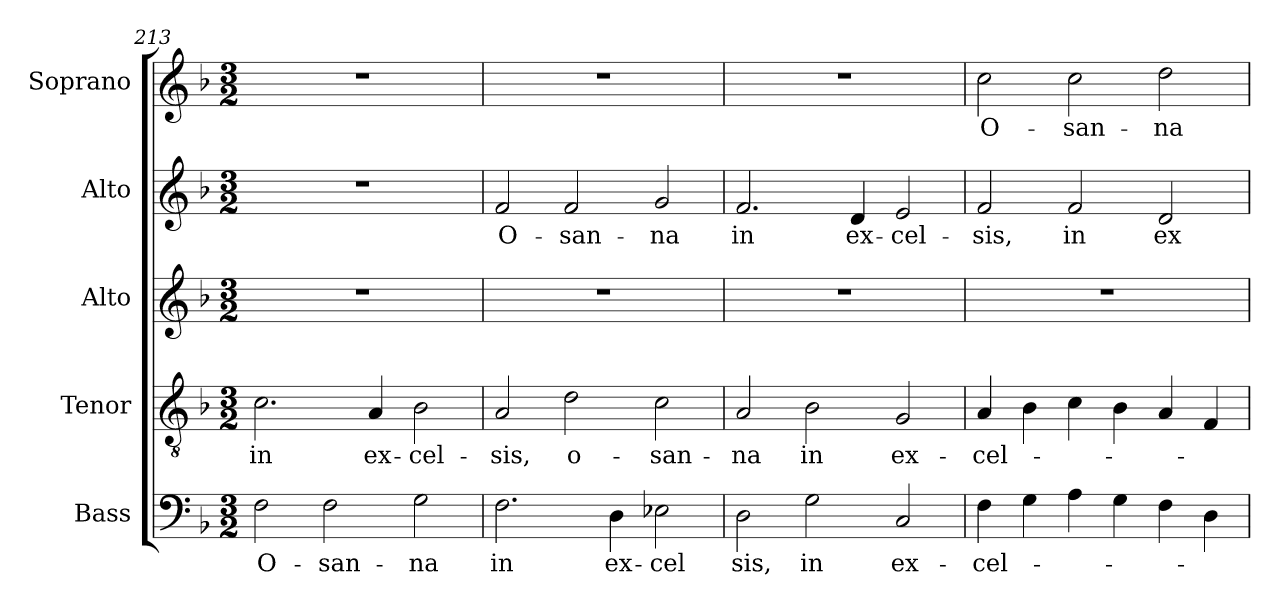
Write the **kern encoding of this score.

**kern	**text	**kern	**text	**kern	**kern	**text	**kern	**text
*part5	*part5	*part4	*part4	*part3	*part2	*part2	*part1	*part1
*staff5	*staff5	*staff4	*staff4	*staff3	*staff2	*staff2	*staff1	*staff1
*I"Bass	*	*I"Tenor	*	*I"Alto	*I"Alto	*	*I"Soprano	*
*I'B.	*	*I'T.	*	*I'A.	*I'A.	*	*I'S.	*
*clefF4	*	*clefGv2	*	*clefG2	*clefG2	*	*clefG2	*
*	*	*ITrd7c12	*	*	*	*	*	*
*k[b-]	*	*k[b-]	*	*k[b-]	*k[b-]	*	*k[b-]	*
*F:	*	*F:	*	*F:	*F:	*	*F:	*
*M3/2	*	*M3/2	*	*M3/2	*M3/2	*	*M3/2	*
=213	=213	=213	=213	=213	=213	=213	=213	=213
!	!LO:LY:b:color=#000000	!	!	!	!	!	!	!
!	!	!	!LO:LY:b:color=#000000	!LO:N:vis=1	!LO:N:vis=1	!	!LO:N:vis=1	!
2Fi\	O-	2.Ci\	in	1.r	1.r	.	1.r	.
!	!LO:LY:b:color=#000000	!	!	!	!	!	!	!
2Fi\	-san-	.	.	.	.	.	.	.
!	!	!	!LO:LY:b:color=#000000	!	!	!	!	!
.	.	4AAi/	ex-	.	.	.	.	.
!	!LO:LY:b:color=#000000	!	!	!	!	!	!	!
!	!	!	!LO:LY:b:color=#000000	!	!	!	!	!
2Gi\	-na	2BB-i\	-cel-	.	.	.	.	.
=214	=214	=214	=214	=214	=214	=214	=214	=214
!	!LO:LY:b:color=#000000	!	!	!	!	!	!	!
!	!	!	!LO:LY:b:color=#000000	!LO:N:vis=1	!	!	!	!
!	!	!	!	!	!	!LO:LY:b:color=#000000	!LO:N:vis=1	!
2.Fi\	in	2AAi/	-sis,	1.r	2fi/	O-	1.r	.
!	!	!	!LO:LY:b:color=#000000	!	!	!	!	!
!	!	!	!	!	!	!LO:LY:b:color=#000000	!	!
.	.	2Di\	o-	.	2fi/	-san-	.	.
!	!LO:LY:b:color=#000000	!	!	!	!	!	!	!
4Di\	ex-	.	.	.	.	.	.	.
!	!LO:LY:b:color=#000000	!	!	!	!	!	!	!
!	!	!	!LO:LY:b:color=#000000	!	!	!	!	!
!	!	!	!	!	!	!LO:LY:b:color=#000000	!	!
2E-Xi\	-cel	2Ci\	-san-	.	2gi/	-na	.	.
=215	=215	=215	=215	=215	=215	=215	=215	=215
!	!LO:LY:b:color=#000000	!	!	!	!	!	!	!
!	!	!	!LO:LY:b:color=#000000	!LO:N:vis=1	!	!	!	!
!	!	!	!	!	!	!LO:LY:b:color=#000000	!LO:N:vis=1	!
2Di\	sis,	2AAi/	-na	1.r	2.fi/	in	1.r	.
!	!LO:LY:b:color=#000000	!	!	!	!	!	!	!
!	!	!	!LO:LY:b:color=#000000	!	!	!	!	!
2Gi\	in	2BB-i\	in	.	.	.	.	.
!	!	!	!	!	!	!LO:LY:b:color=#000000	!	!
.	.	.	.	.	4di/	ex-	.	.
!	!LO:LY:b:color=#000000	!	!	!	!	!	!	!
!	!	!	!LO:LY:b:color=#000000	!	!	!	!	!
!	!	!	!	!	!	!LO:LY:b:color=#000000	!	!
2Ci/	ex-	2GGi/	ex-	.	2ei/	-cel-	.	.
=216	=216	=216	=216	=216	=216	=216	=216	=216
!	!LO:LY:b:color=#000000	!	!	!	!	!	!	!
!	!	!	!LO:LY:b:color=#000000	!LO:N:vis=1	!	!	!	!
!	!	!	!	!	!	!LO:LY:b:color=#000000	!	!
!	!	!	!	!	!	!	!	!LO:LY:b:color=#000000
4Fi\	-cel-	4AAi/	-cel-	1.r	2fi/	-sis,	2cci\	O-
4Gi\	.	4BB-i\	.	.	.	.	.	.
!	!	!	!	!	!	!LO:LY:b:color=#000000	!	!
!	!	!	!	!	!	!	!	!LO:LY:b:color=#000000
4Ai\	.	4Ci\	.	.	2fi/	in	2cci\	-san-
4Gi\	.	4BB-i\	.	.	.	.	.	.
!	!	!	!	!	!	!LO:LY:b:color=#000000	!	!
!	!	!	!	!	!	!	!	!LO:LY:b:color=#000000
4Fi\	.	4AAi/	.	.	2di/	ex-	2ddi\	-na
4Di\	.	4FFi/	.	.	.	.	.	.
=	=	=	=	=	=	=	=	=
*-	*-	*-	*-	*-	*-	*-	*-	*-
